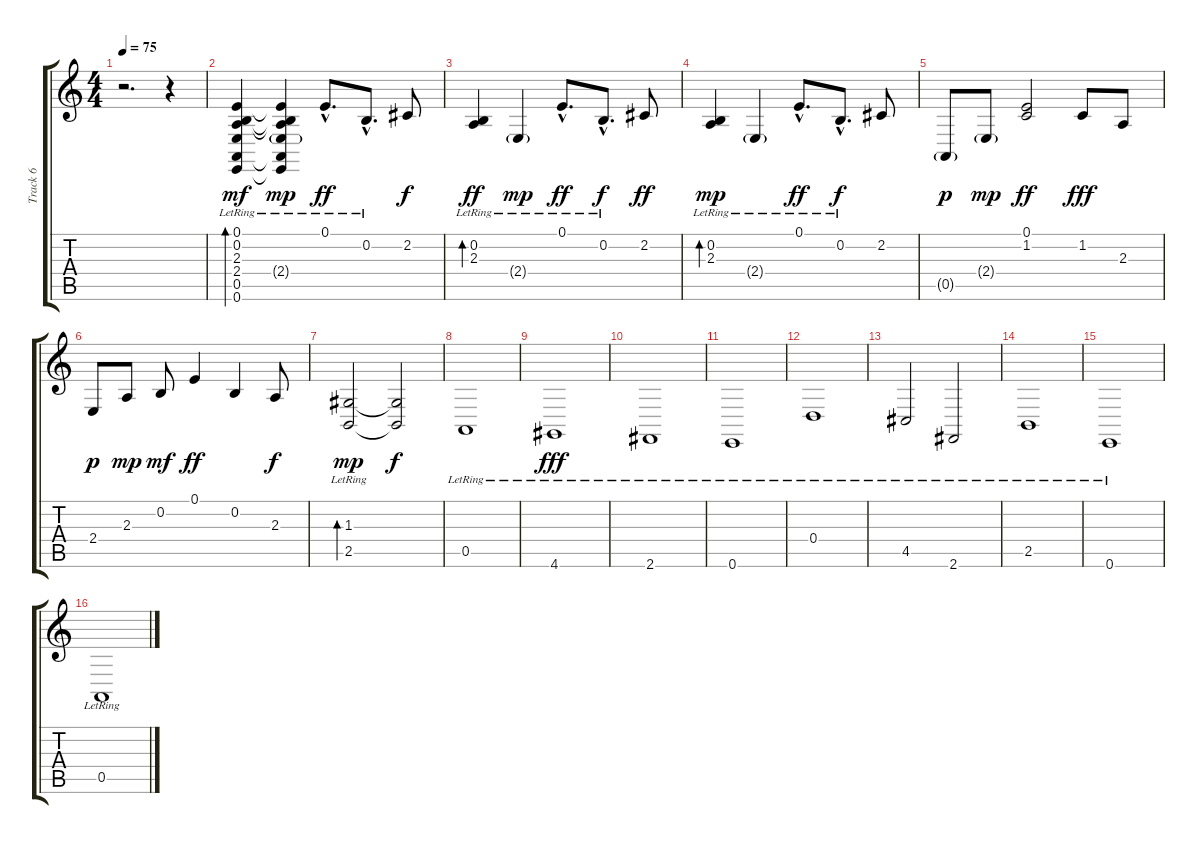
\track ("Track 6" "Track 6") {instrument fx8scifi}
\staff {score tabs}
\tuning (E4 B3 G3 D3 A2 E2) {hide}
\ts (4 4)
\tempo 75
\clef g2
\ks c
r.2{d dy mf instrument fx8scifi} r.4 |
(0.1{lr} 0.2 2.3{lr} 2.4{lr} 0.5{lr} 0.6{lr}).4{bd 120} (0.1{t} 0.2{t} 2.3{t} 2.4{g lr} 0.5{t} 0.6{t}).4{dy mp} 0.1{hac lr}.8{d dy ff} 0.2{hac lr}.8{d} 2.2.8{dy f} |
(0.2{lr} 2.3{lr}).4{bd 60 dy ff} 2.4{g lr}.4{dy mp} 0.1{hac lr}.8{d dy ff} 0.2{hac lr}.8{d dy f} 2.2.8{dy ff} |
(0.2{lr} 2.3{lr}).4{bd 120 dy mp} 2.4{g lr}.4 0.1{hac lr}.8{d dy ff} 0.2{hac lr}.8{d dy f} 2.2.8 |
0.5{g}.8{dy p} 2.4{g}.8{dy mp} (0.1 1.2).2{dy ff} 1.2.8{dy fff} 2.3.8 |
2.4.8{dy p} 2.3.8{dy mp} 0.2.8{dy mf} 0.1.4{dy ff} 0.2.4 2.3.8{dy f} |
(1.3{lr} 2.5{lr}).2{bd 120 dy mp} (1.3{t} 2.5{t}).2{dy f} |
0.5{lr}.1 |
4.6{lr}.1{dy fff} |
2.6{lr}.1 |
0.6{lr}.1 |
0.4{lr}.1 |
4.5{lr}.2 2.6{lr}.2 |
2.5{lr}.1 |
0.6{lr}.1 |
0.5{lr}.1
